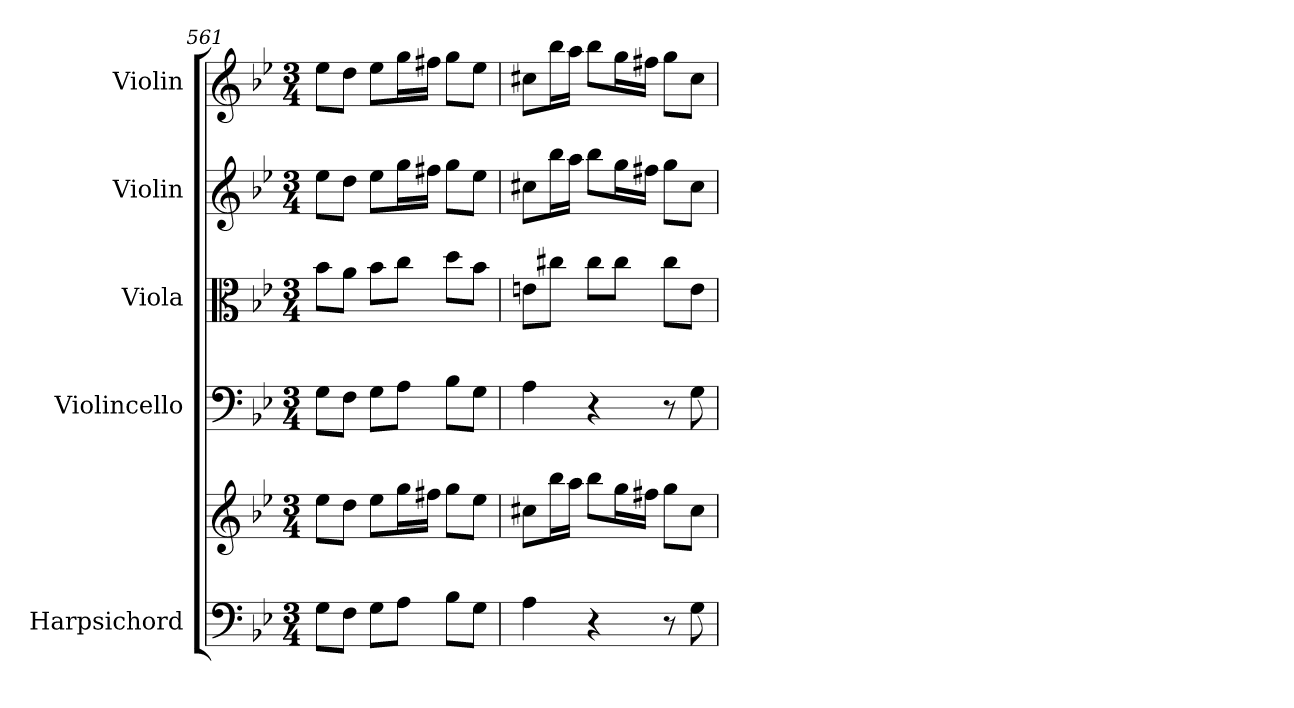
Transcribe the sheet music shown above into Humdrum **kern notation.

**kern	**kern	**kern	**kern	**kern	**kern
*part5	*part5	*part4	*part3	*part2	*part1
*staff6	*staff5	*staff4	*staff3	*staff2	*staff1
*I"Harpsichord	*	*I"Violincello	*I"Viola	*I"Violin	*I"Violin
*I'Hpschd	*	*I'Vc	*I'Vla	*I'Vln	*I'Vln
*clefF4	*clefG2	*clefF4	*clefC3	*clefG2	*clefG2
*k[b-e-]	*k[b-e-]	*k[b-e-]	*k[b-e-]	*k[b-e-]	*k[b-e-]
*M3/4	*M3/4	*M3/4	*M3/4	*M3/4	*M3/4
=561	=561	=561	=561	=561	=561
8G\L	8ee-\L	8G\L	8b-\L	8ee-\L	8ee-\L
8F\J	8dd\J	8F\J	8a\J	8dd\J	8dd\J
8G\L	8ee-\L	8G\L	8b-\L	8ee-\L	8ee-\L
8A\J	16gg\L	8A\J	8cc\J	16gg\L	16gg\L
.	16ff#X\JJ	.	.	16ff#X\JJ	16ff#X\JJ
8B-\L	8gg\L	8B-\L	8dd\L	8gg\L	8gg\L
8G\J	8ee-\J	8G\J	8b-\J	8ee-\J	8ee-\J
=562	=562	=562	=562	=562	=562
4A\	8cc#X\L	4A\	8en\L	8cc#X\L	8cc#X\L
.	16bb-\L	.	8cc#X\J	16bb-\L	16bb-\L
.	16aa\JJ	.	.	16aa\JJ	16aa\JJ
4r	8bb-\L	4r	8cc#\L	8bb-\L	8bb-\L
.	16gg\L	.	8cc#\J	16gg\L	16gg\L
.	16ff#X\JJ	.	.	16ff#X\JJ	16ff#X\JJ
8r	8gg\L	8r	8cc#\L	8gg\L	8gg\L
8G\	8cc#\J	8G\	8e\J	8cc#\J	8cc#\J
=	=	=	=	=	=
*-	*-	*-	*-	*-	*-
